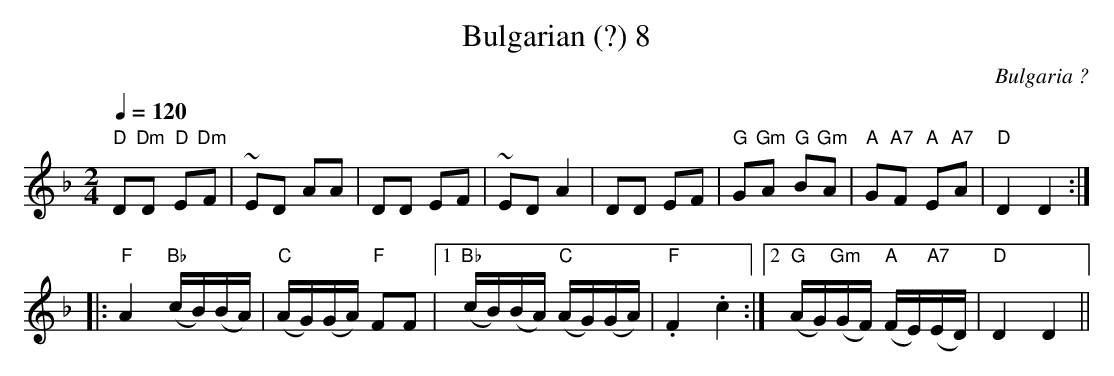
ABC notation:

X:1
T:Bulgarian (?) 8
O:Bulgaria ?
M:2/4
Q:1/4=120
K:Dm
"D"D2"Dm"D2 "D"E2"Dm"F2| ~E2D2 A2A2|\
D2D2 E2F2|~E2D2 A4 | \
D2D2 E2F2|"G"G2"Gm"A2 "G"B2"Gm"A2|\
"A"G2"A7"F2 "A"E2"A7"A2| "D"D4 D4 ::
"F"A4 "Bb"(cB)(BA)|"C"(AG)(GA) "F"F2F2\
|1 "Bb"(cB)(BA) "C"(AG)(GA)| "F".F4 .c4 \
:|2 "G"(AG)"Gm"(GF) "A"(FE)"A7"(ED)|"D"D4 D4||
